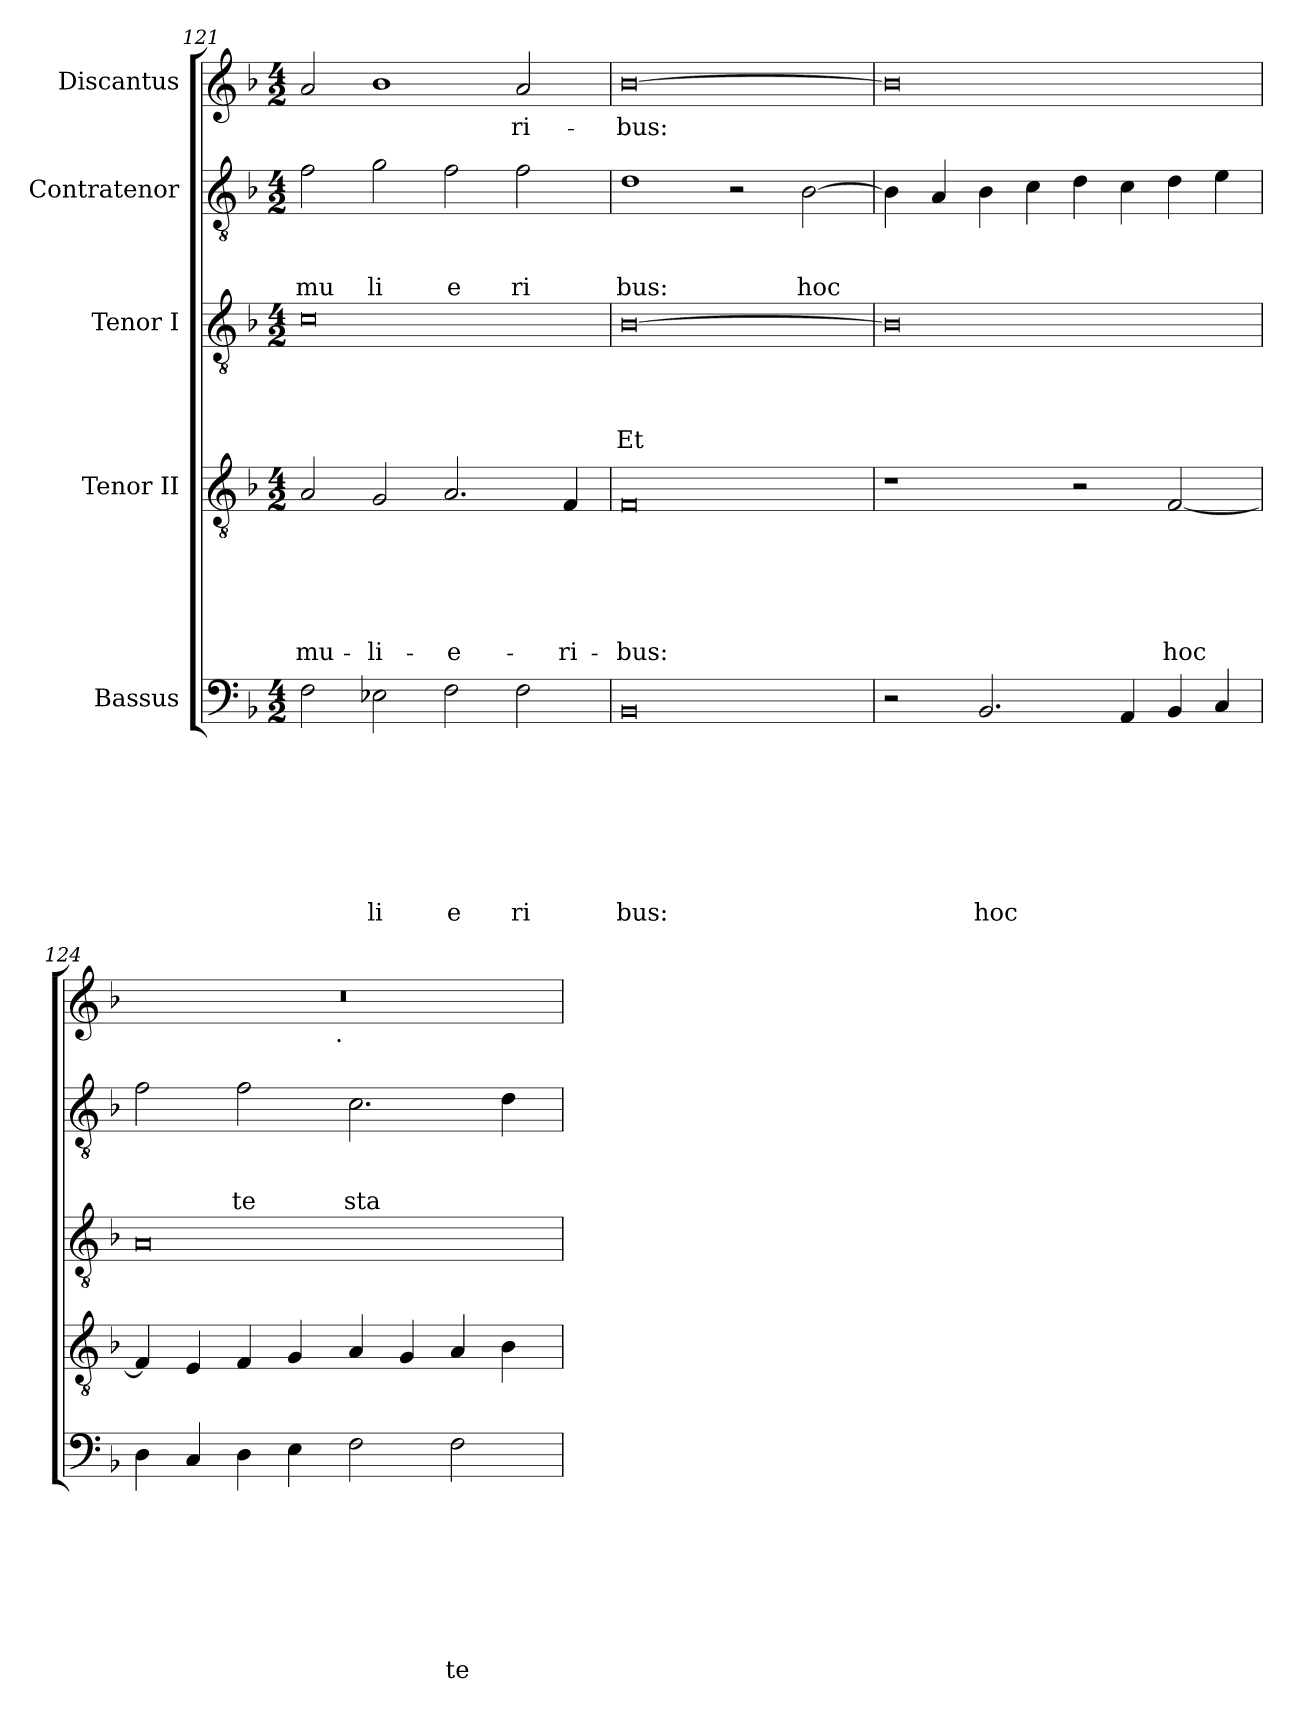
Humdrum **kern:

**kern	**text	**text	**text	**text	**text	**text	**text	**text	**kern	**text	**text	**text	**text	**text	**text	**kern	**text	**text	**text	**text	**kern	**text	**text	**text	**kern	**text
*part5	*part5	*part5	*part5	*part5	*part5	*part5	*part5	*part5	*part4	*part4	*part4	*part4	*part4	*part4	*part4	*part3	*part3	*part3	*part3	*part3	*part2	*part2	*part2	*part2	*part1	*part1
*staff5	*staff5	*staff5	*staff5	*staff5	*staff5	*staff5	*staff5	*staff5	*staff4	*staff4	*staff4	*staff4	*staff4	*staff4	*staff4	*staff3	*staff3	*staff3	*staff3	*staff3	*staff2	*staff2	*staff2	*staff2	*staff1	*staff1
*I"Bassus	*	*	*	*	*	*	*	*	*I"Tenor II	*	*	*	*	*	*	*I"Tenor I	*	*	*	*	*I"Contratenor	*	*	*	*I"Discantus	*
*clefF4	*	*	*	*	*	*	*	*	*clefGv2	*	*	*	*	*	*	*clefGv2	*	*	*	*	*clefGv2	*	*	*	*clefG2	*
*k[b-]	*	*	*	*	*	*	*	*	*k[b-]	*	*	*	*	*	*	*k[b-]	*	*	*	*	*k[b-]	*	*	*	*k[b-]	*
*F:	*	*	*	*	*	*	*	*	*F:	*	*	*	*	*	*	*F:	*	*	*	*	*F:	*	*	*	*F:	*
*M4/2	*	*	*	*	*	*	*	*	*M4/2	*	*	*	*	*	*	*M4/2	*	*	*	*	*M4/2	*	*	*	*M4/2	*
=121	=121	=121	=121	=121	=121	=121	=121	=121	=121	=121	=121	=121	=121	=121	=121	=121	=121	=121	=121	=121	=121	=121	=121	=121	=121	=121
!	!	!	!	!	!	!	!	!	!	!	!	!	!	!	!LO:LY:b	!	!	!	!	!	!	!	!	!LO:LY:b	!	!
2F\	.	.	.	.	.	.	.	.	2A/	.	.	.	.	.	mu-	0c	.	.	.	.	2f\	.	.	mu	2a/	.
!	!	!	!	!	!	!	!	!LO:LY:b	!	!	!	!	!	!	!LO:LY:b	!	!	!	!	!	!	!	!	!LO:LY:b	!	!
2E-X\	.	.	.	.	.	.	.	li	2G/	.	.	.	.	.	-li-	.	.	.	.	.	2g\	.	.	li	1b-	.
!	!	!	!	!	!	!	!	!LO:LY:b	!	!	!	!	!	!	!LO:LY:b	!	!	!	!	!	!	!	!	!LO:LY:b	!	!
2F\	.	.	.	.	.	.	.	e	2.A/	.	.	.	.	.	-e-	.	.	.	.	.	2f\	.	.	e	.	.
!	!	!	!	!	!	!	!	!LO:LY:b	!	!	!	!	!	!	!	!	!	!	!	!	!	!	!	!LO:LY:b	!	!LO:LY:b
2F\	.	.	.	.	.	.	.	ri	.	.	.	.	.	.	.	.	.	.	.	.	2f\	.	.	ri	2a/	-ri-
!	!	!	!	!	!	!	!	!	!	!	!	!	!	!	!LO:LY:b	!	!	!	!	!	!	!	!	!	!	!
.	.	.	.	.	.	.	.	.	4F/	.	.	.	.	.	-ri-	.	.	.	.	.	.	.	.	.	.	.
=122	=122	=122	=122	=122	=122	=122	=122	=122	=122	=122	=122	=122	=122	=122	=122	=122	=122	=122	=122	=122	=122	=122	=122	=122	=122	=122
!	!	!	!	!	!	!	!	!LO:LY:b	!	!	!	!	!	!	!LO:LY:b	!	!	!	!	!LO:LY:b	!	!	!	!LO:LY:b	!	!LO:LY:b
0BB-	.	.	.	.	.	.	.	bus:	0F	.	.	.	.	.	-bus:	[>0B-	.	.	.	Et	1d	.	.	bus:	[>0b-	-bus:
.	.	.	.	.	.	.	.	.	.	.	.	.	.	.	.	.	.	.	.	.	2r	.	.	.	.	.
!	!	!	!	!	!	!	!	!	!	!	!	!	!	!	!	!	!	!	!	!	!	!	!	!LO:LY:b	!	!
.	.	.	.	.	.	.	.	.	.	.	.	.	.	.	.	.	.	.	.	.	[>2B-\	.	.	hoc	.	.
=123	=123	=123	=123	=123	=123	=123	=123	=123	=123	=123	=123	=123	=123	=123	=123	=123	=123	=123	=123	=123	=123	=123	=123	=123	=123	=123
2r	.	.	.	.	.	.	.	.	1r	.	.	.	.	.	.	0B-]	.	.	.	.	4B-\]	.	.	.	0b-]	.
.	.	.	.	.	.	.	.	.	.	.	.	.	.	.	.	.	.	.	.	.	4A/	.	.	.	.	.
!	!	!	!	!	!	!	!	!LO:LY:b	!	!	!	!	!	!	!	!	!	!	!	!	!	!	!	!	!	!
2.BB-/	.	.	.	.	.	.	.	hoc	.	.	.	.	.	.	.	.	.	.	.	.	4B-\	.	.	.	.	.
.	.	.	.	.	.	.	.	.	.	.	.	.	.	.	.	.	.	.	.	.	4c\	.	.	.	.	.
.	.	.	.	.	.	.	.	.	2r	.	.	.	.	.	.	.	.	.	.	.	4d\	.	.	.	.	.
4AA/	.	.	.	.	.	.	.	.	.	.	.	.	.	.	.	.	.	.	.	.	4c\	.	.	.	.	.
!	!	!	!	!	!	!	!	!	!	!	!	!	!	!	!LO:LY:b	!	!	!	!	!	!	!	!	!	!	!
4BB-/	.	.	.	.	.	.	.	.	[<2F/	.	.	.	.	.	hoc	.	.	.	.	.	4d\	.	.	.	.	.
4C/	.	.	.	.	.	.	.	.	.	.	.	.	.	.	.	.	.	.	.	.	4e\	.	.	.	.	.
=124	=124	=124	=124	=124	=124	=124	=124	=124	=124	=124	=124	=124	=124	=124	=124	=124	=124	=124	=124	=124	=124	=124	=124	=124	=124	=124
*	*	*	*	*	*	*	*	*	*	*	*	*	*	*	*	*	*	*	*	*	*	*	*	*	*^	*
4D\	.	.	.	.	.	.	.	.	4F/]	.	.	.	.	.	.	0A	.	.	.	.	2f\	.	.	.	0r	2ryy	.
4C/	.	.	.	.	.	.	.	.	4E/	.	.	.	.	.	.	.	.	.	.	.	.	.	.	.	.	.	.
!	!	!	!	!	!	!	!	!	!	!	!	!	!	!	!	!	!	!	!	!	!	!	!	!LO:LY:b	!	!	!
4D\	.	.	.	.	.	.	.	.	4F/	.	.	.	.	.	.	.	.	.	.	.	2f\	.	.	te	.	4...ryy	.
4E\	.	.	.	.	.	.	.	.	4G/	.	.	.	.	.	.	.	.	.	.	.	.	.	.	.	.	.	.
!	!	!	!	!	!	!	!	!	!	!	!	!	!	!	!	!	!	!	!	!	!	!	!	!	!	!LO:TX:b:t=.	!
.	.	.	.	.	.	.	.	.	.	.	.	.	.	.	.	.	.	.	.	.	.	.	.	.	.	1ryy	.
!	!	!	!	!	!	!	!	!	!	!	!	!	!	!	!	!	!	!	!	!	!	!	!	!LO:LY:b	!	!	!
2F\	.	.	.	.	.	.	.	.	4A/	.	.	.	.	.	.	.	.	.	.	.	2.c\	.	.	sta	.	.	.
.	.	.	.	.	.	.	.	.	4G/	.	.	.	.	.	.	.	.	.	.	.	.	.	.	.	.	.	.
!	!	!	!	!	!	!	!	!LO:LY:b	!	!	!	!	!	!	!	!	!	!	!	!	!	!	!	!	!	!	!
2F\	.	.	.	.	.	.	.	te	4A/	.	.	.	.	.	.	.	.	.	.	.	.	.	.	.	.	.	.
.	.	.	.	.	.	.	.	.	4B-\	.	.	.	.	.	.	.	.	.	.	.	4d\	.	.	.	.	.	.
.	.	.	.	.	.	.	.	.	.	.	.	.	.	.	.	.	.	.	.	.	.	.	.	.	.	32ryy	.
*	*	*	*	*	*	*	*	*	*	*	*	*	*	*	*	*	*	*	*	*	*	*	*	*	*v	*v	*
=	=	=	=	=	=	=	=	=	=	=	=	=	=	=	=	=	=	=	=	=	=	=	=	=	=	=
*-	*-	*-	*-	*-	*-	*-	*-	*-	*-	*-	*-	*-	*-	*-	*-	*-	*-	*-	*-	*-	*-	*-	*-	*-	*-	*-
